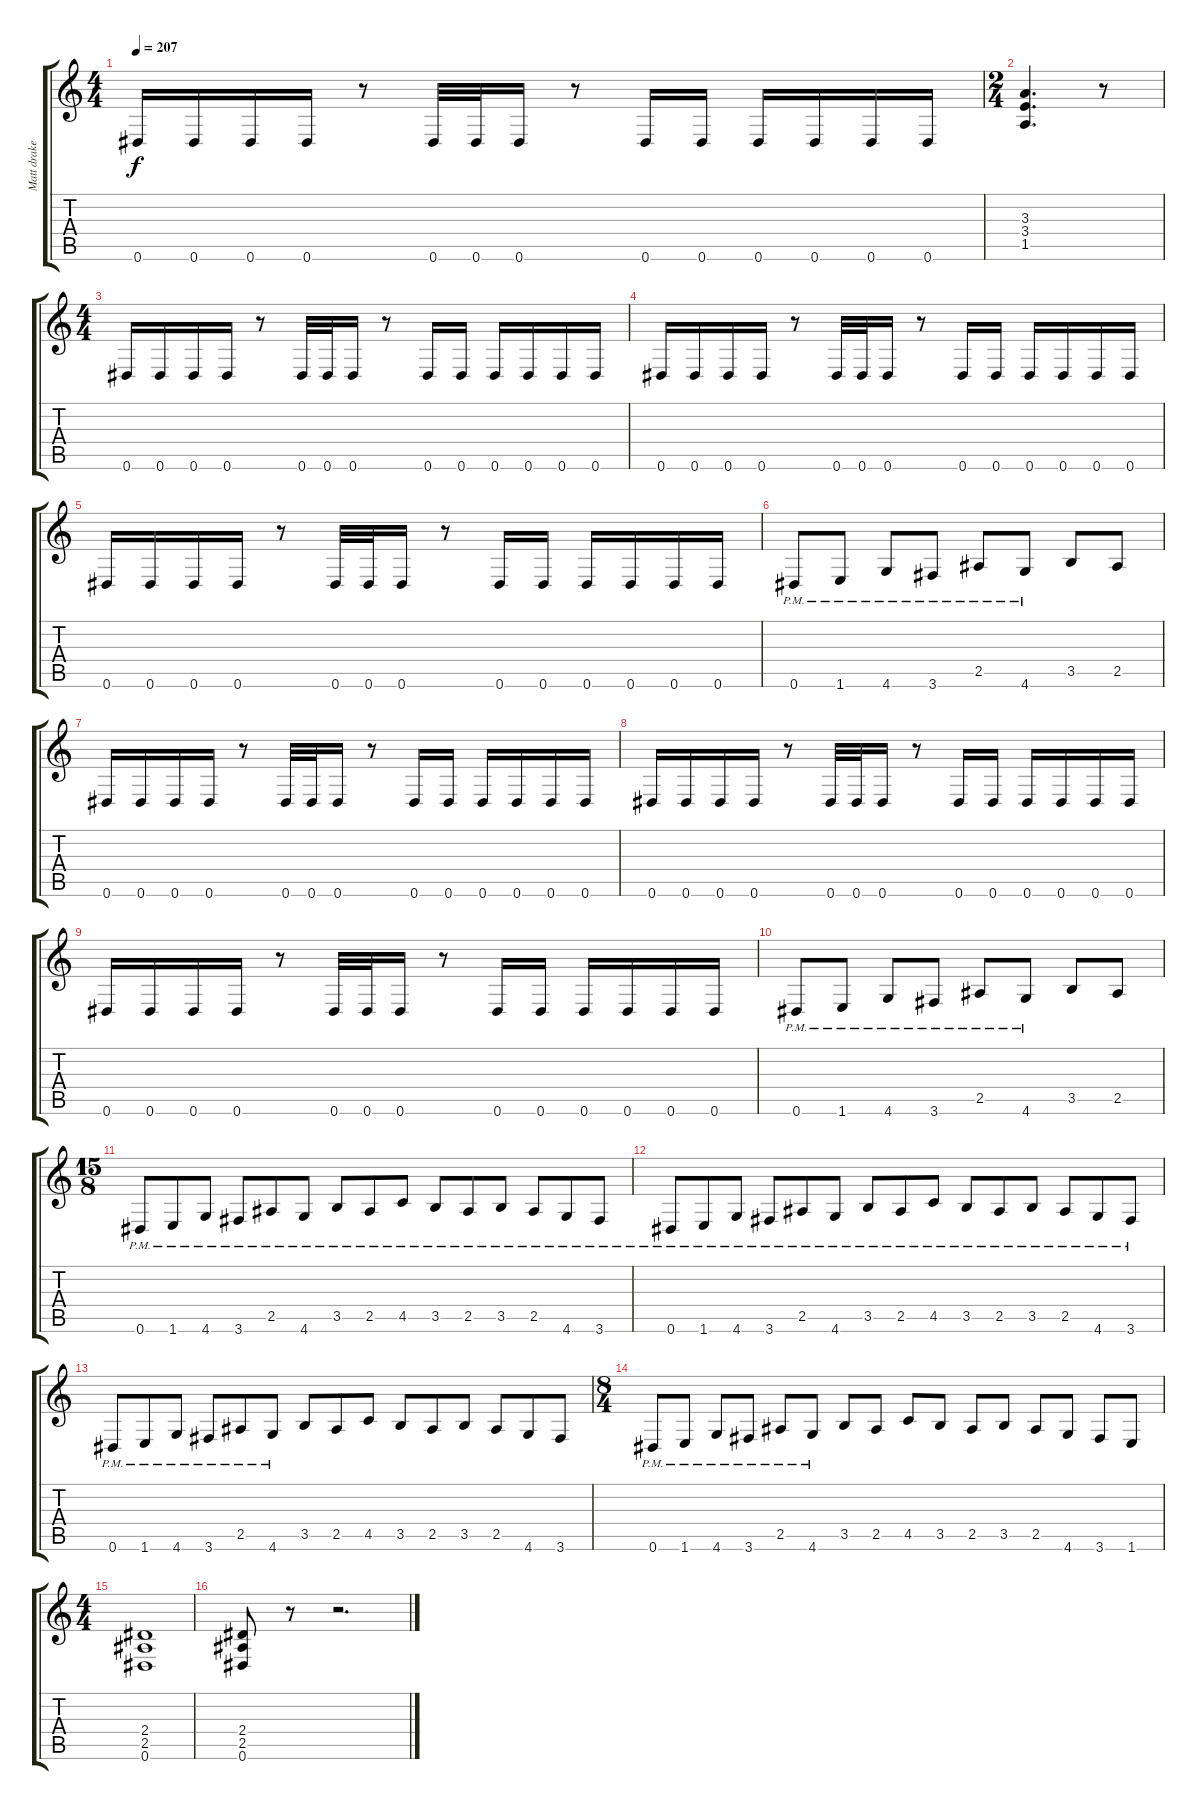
\track ("Matt drake" "Matt drake") {instrument distortionguitar}
\staff {score tabs}
\tuning (Eb4 Bb3 Gb3 Db3 Ab2 Eb2) {hide}
\ts (4 4)
\tempo 207
\clef g2
\ks c
0.6.16{dy f} 0.6.16 0.6.16 0.6.16 r.8 0.6.32 0.6.32 0.6.16 r.8 0.6.16 0.6.16 0.6.16 0.6.16 0.6.16 0.6.16 |
\ts (2 4)
(3.3 3.4 1.5).4{d} r.8 |
\ts (4 4)
0.6.16 0.6.16 0.6.16 0.6.16 r.8 0.6.32 0.6.32 0.6.16 r.8 0.6.16 0.6.16 0.6.16 0.6.16 0.6.16 0.6.16 |
0.6.16 0.6.16 0.6.16 0.6.16 r.8 0.6.32 0.6.32 0.6.16 r.8 0.6.16 0.6.16 0.6.16 0.6.16 0.6.16 0.6.16 |
0.6.16 0.6.16 0.6.16 0.6.16 r.8 0.6.32 0.6.32 0.6.16 r.8 0.6.16 0.6.16 0.6.16 0.6.16 0.6.16 0.6.16 |
0.6{pm}.8 1.6{pm}.8 4.6{pm}.8 3.6{pm}.8 2.5{pm}.8 4.6{pm}.8 3.5.8 2.5.8 |
0.6.16 0.6.16 0.6.16 0.6.16 r.8 0.6.32 0.6.32 0.6.16 r.8 0.6.16 0.6.16 0.6.16 0.6.16 0.6.16 0.6.16 |
0.6.16 0.6.16 0.6.16 0.6.16 r.8 0.6.32 0.6.32 0.6.16 r.8 0.6.16 0.6.16 0.6.16 0.6.16 0.6.16 0.6.16 |
0.6.16 0.6.16 0.6.16 0.6.16 r.8 0.6.32 0.6.32 0.6.16 r.8 0.6.16 0.6.16 0.6.16 0.6.16 0.6.16 0.6.16 |
0.6{pm}.8 1.6{pm}.8 4.6{pm}.8 3.6{pm}.8 2.5{pm}.8 4.6{pm}.8 3.5.8 2.5.8 |
\ts (15 8)
0.6{pm}.8 1.6{pm}.8 4.6{pm}.8 3.6{pm}.8 2.5{pm}.8 4.6{pm}.8 3.5{pm}.8 2.5{pm}.8 4.5{pm}.8 3.5{pm}.8 2.5{pm}.8 3.5{pm}.8 2.5{pm}.8 4.6{pm}.8 3.6{pm}.8 |
0.6{pm}.8 1.6{pm}.8 4.6{pm}.8 3.6{pm}.8 2.5{pm}.8 4.6{pm}.8 3.5{pm}.8 2.5{pm}.8 4.5{pm}.8 3.5{pm}.8 2.5{pm}.8 3.5{pm}.8 2.5{pm}.8 4.6{pm}.8 3.6{pm}.8 |
0.6{pm}.8 1.6{pm}.8 4.6{pm}.8 3.6{pm}.8 2.5{pm}.8 4.6{pm}.8 3.5.8 2.5.8 4.5.8 3.5.8 2.5.8 3.5.8 2.5.8 4.6.8 3.6.8 |
\ts (8 4)
0.6{pm}.8 1.6{pm}.8 4.6{pm}.8 3.6{pm}.8 2.5{pm}.8 4.6{pm}.8 3.5.8 2.5.8 4.5.8 3.5.8 2.5.8 3.5.8 2.5.8 4.6.8 3.6.8 1.6.8 |
\ts (4 4)
(2.4 2.5 0.6).1 |
(2.4 2.5 0.6).8 r.8 r.2{d}
